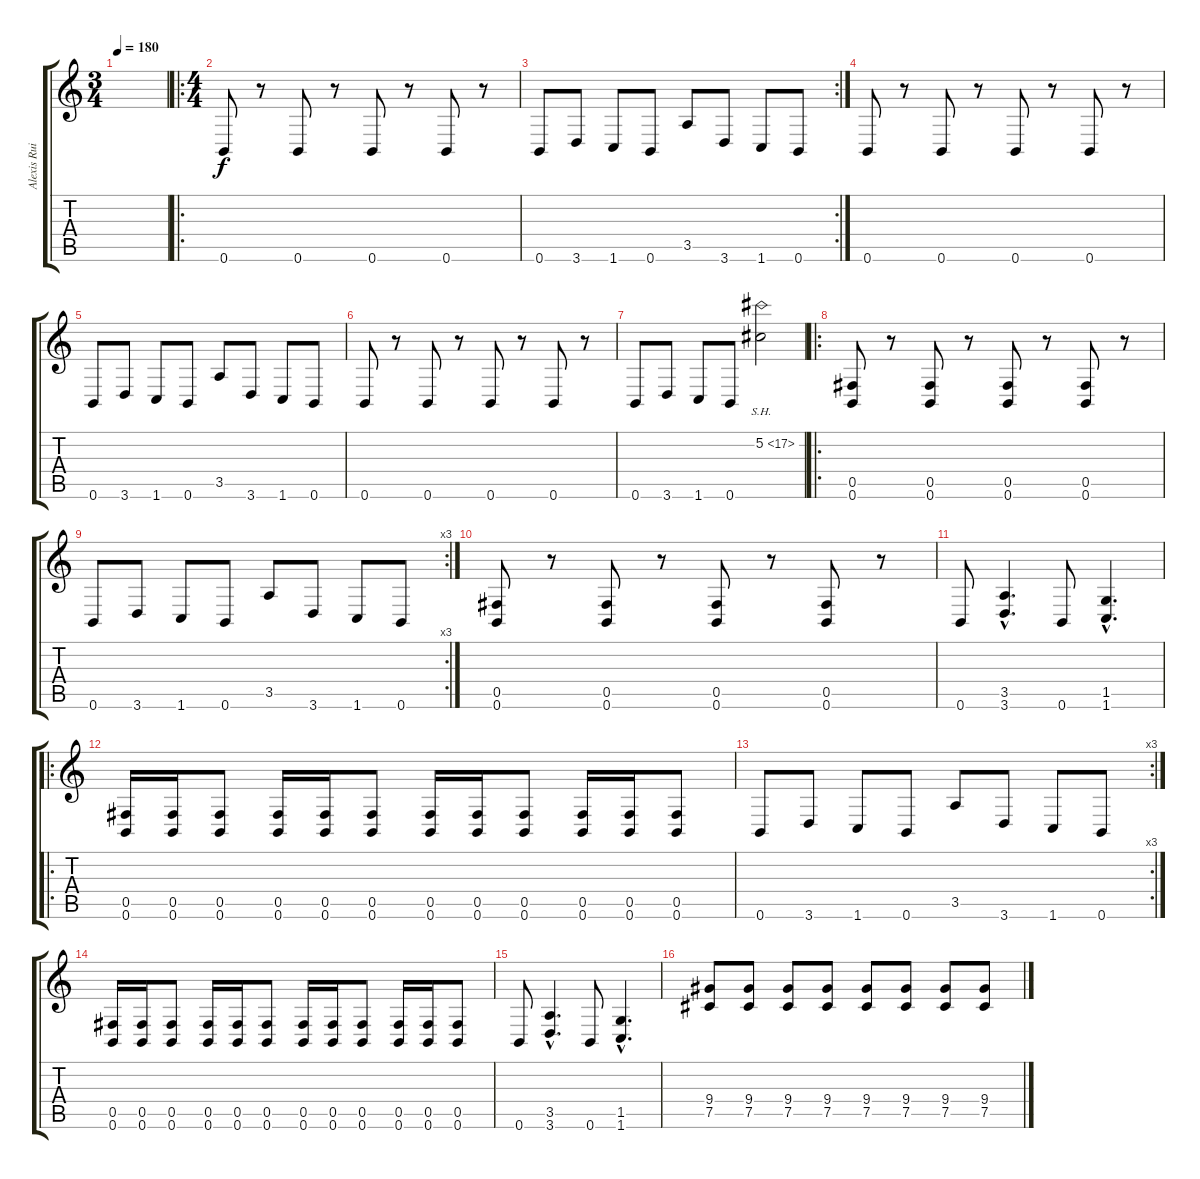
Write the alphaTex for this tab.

\track ("Alexis Ruiz (Guitarra)" "Alexis Rui") {instrument distortionguitar}
\staff {score tabs}
\tuning (Db4 Ab3 E3 B2 Gb2 B1) {hide}
\ts (3 4)
\tempo 180
\clef g2
\ks c
|
\ro
\ts (4 4)
0.6.8 r.8 0.6.8 r.8 0.6.8 r.8 0.6.8 r.8 |
\rc 2
0.6.8 3.6.8 1.6.8 0.6.8 3.5.8 3.6.8 1.6.8 0.6.8 |
0.6.8 r.8 0.6.8 r.8 0.6.8 r.8 0.6.8 r.8 |
0.6.8 3.6.8 1.6.8 0.6.8 3.5.8 3.6.8 1.6.8 0.6.8 |
0.6.8 r.8 0.6.8 r.8 0.6.8 r.8 0.6.8 r.8 |
0.6.8 3.6.8 1.6.8 0.6.8 5.2{sh 12}.2 |
\ro
(0.5 0.6).8 r.8 (0.5 0.6).8 r.8 (0.5 0.6).8 r.8 (0.5 0.6).8 r.8 |
\rc 3
0.6.8 3.6.8 1.6.8 0.6.8 3.5.8 3.6.8 1.6.8 0.6.8 |
(0.5 0.6).8 r.8 (0.5 0.6).8 r.8 (0.5 0.6).8 r.8 (0.5 0.6).8 r.8 |
0.6.8 (3.5{hac} 3.6{hac}).4{d} 0.6.8 (1.5{hac} 1.6{hac}).4{d} |
\ro
(0.5 0.6).16 (0.5 0.6).16 (0.5 0.6).8 (0.5 0.6).16 (0.5 0.6).16 (0.5 0.6).8 (0.5 0.6).16 (0.5 0.6).16 (0.5 0.6).8 (0.5 0.6).16 (0.5 0.6).16 (0.5 0.6).8 |
\rc 3
0.6.8 3.6.8 1.6.8 0.6.8 3.5.8 3.6.8 1.6.8 0.6.8 |
(0.5 0.6).16 (0.5 0.6).16 (0.5 0.6).8 (0.5 0.6).16 (0.5 0.6).16 (0.5 0.6).8 (0.5 0.6).16 (0.5 0.6).16 (0.5 0.6).8 (0.5 0.6).16 (0.5 0.6).16 (0.5 0.6).8 |
0.6.8 (3.5{hac} 3.6{hac}).4{d} 0.6.8 (1.5{hac} 1.6{hac}).4{d} |
(9.4 7.5).8 (9.4 7.5).8 (9.4 7.5).8 (9.4 7.5).8 (9.4 7.5).8 (9.4 7.5).8 (9.4 7.5).8 (9.4 7.5).8
